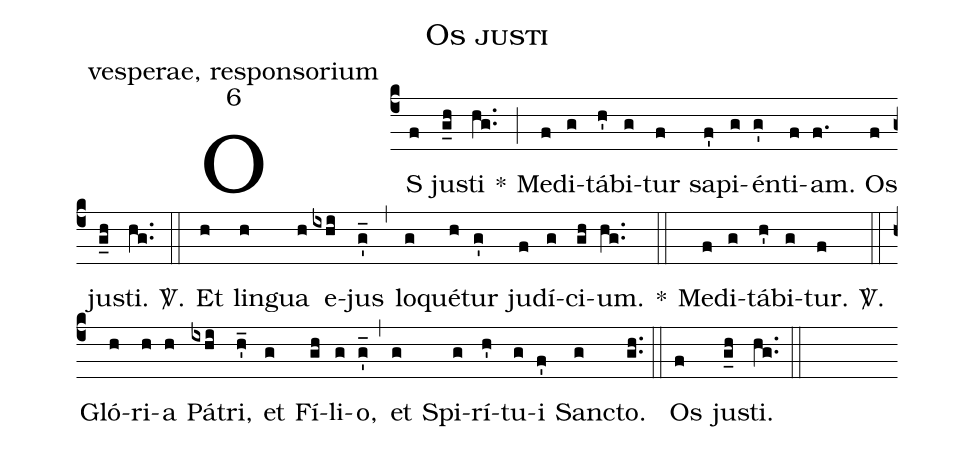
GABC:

name: Os justi;
office-part: vesperae, responsorium;
mode: 6;
%%
(c4)
OS(f) ju(g_h)sti(hg..) *(;)
Me(f)di(g)tá(h')bi(g)tur(f) sa(f')pi(g)én(g')ti(f)am.(f.)
Os(f) ju(g_h)sti.(hg..) <sp>V/</sp>.(::)
Et(h) lin(h)gua(h) e(ixhi)jus(g'_) (,)
lo(g)qué(h)tur(g') ju(f)dí(g)ci(gh)um.(hg..) *(::)
Me(f)di(g)tá(h')bi(g)tur.(f) <sp>V/</sp>.(::)
Gló(h)ri(h)a(h) Pá(ixhi)tri,(h'_) et(g) Fí(gh)li(g)o,(g'_) (,)
et(g) Spi(g)rí(h')tu(g)i(f') San(g)cto.(gh..) (::)
Os(f) ju(g_h)sti.(hg..) (::)
